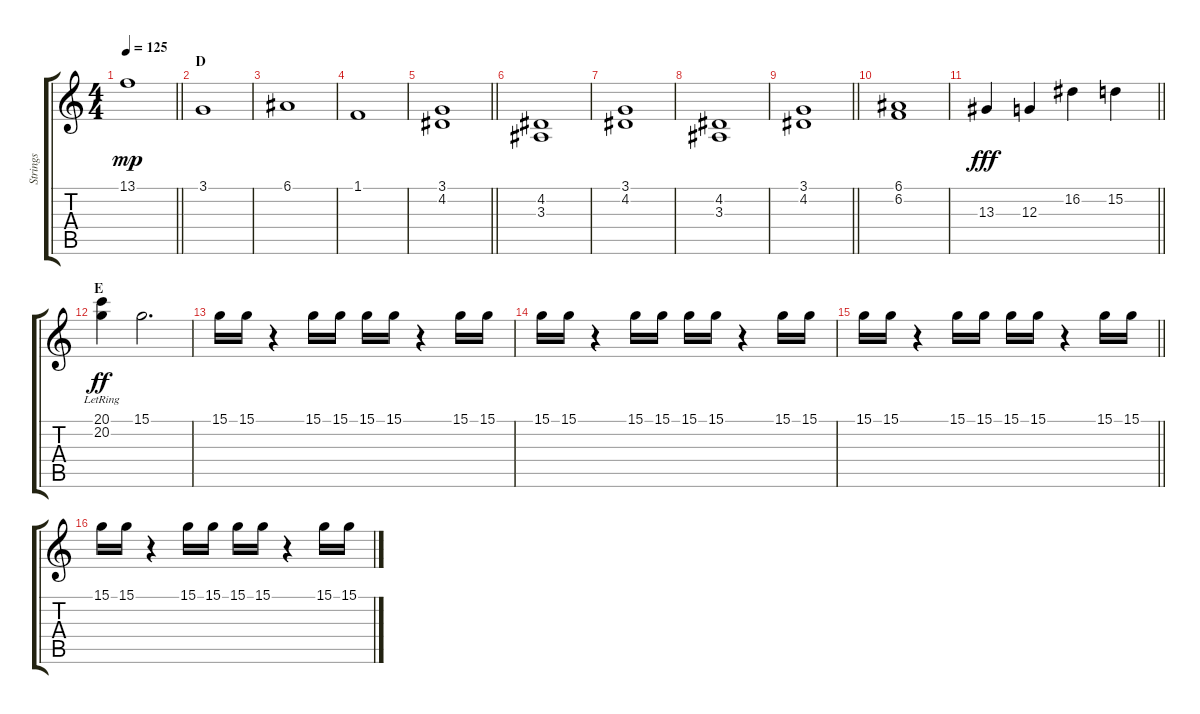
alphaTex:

\track ("Strings" "Strings") {instrument synthstrings1}
\staff {score tabs}
\tuning (E4 B3 G3 D3 A2 E2) {hide}
\ts (4 4)
\tempo 125
\clef g2
\barLineRight lightlight
\ks c
13.1.1{dy mp} |
\section ("" "D")
3.1.1 |
6.1.1 |
1.1.1 |
\barLineRight lightlight
(3.1 4.2).1 |
(4.2 3.3).1 |
(3.1 4.2).1 |
(4.2 3.3).1 |
\barLineRight lightlight
(3.1 4.2).1 |
(6.1 6.2).1 |
\barLineRight lightlight
13.3.4{dy fff} 12.3.4 16.2.4 15.2.4 |
\section ("" "E")
(20.1{lr} 20.2{lr}).4{dy ff} 15.1.2{d} |
15.1.16 15.1.16 r.4 15.1.16 15.1.16 15.1.16 15.1.16 r.4 15.1.16 15.1.16 |
15.1.16 15.1.16 r.4 15.1.16 15.1.16 15.1.16 15.1.16 r.4 15.1.16 15.1.16 |
\barLineRight lightlight
15.1.16 15.1.16 r.4 15.1.16 15.1.16 15.1.16 15.1.16 r.4 15.1.16 15.1.16 |
15.1.16 15.1.16 r.4 15.1.16 15.1.16 15.1.16 15.1.16 r.4 15.1.16 15.1.16
